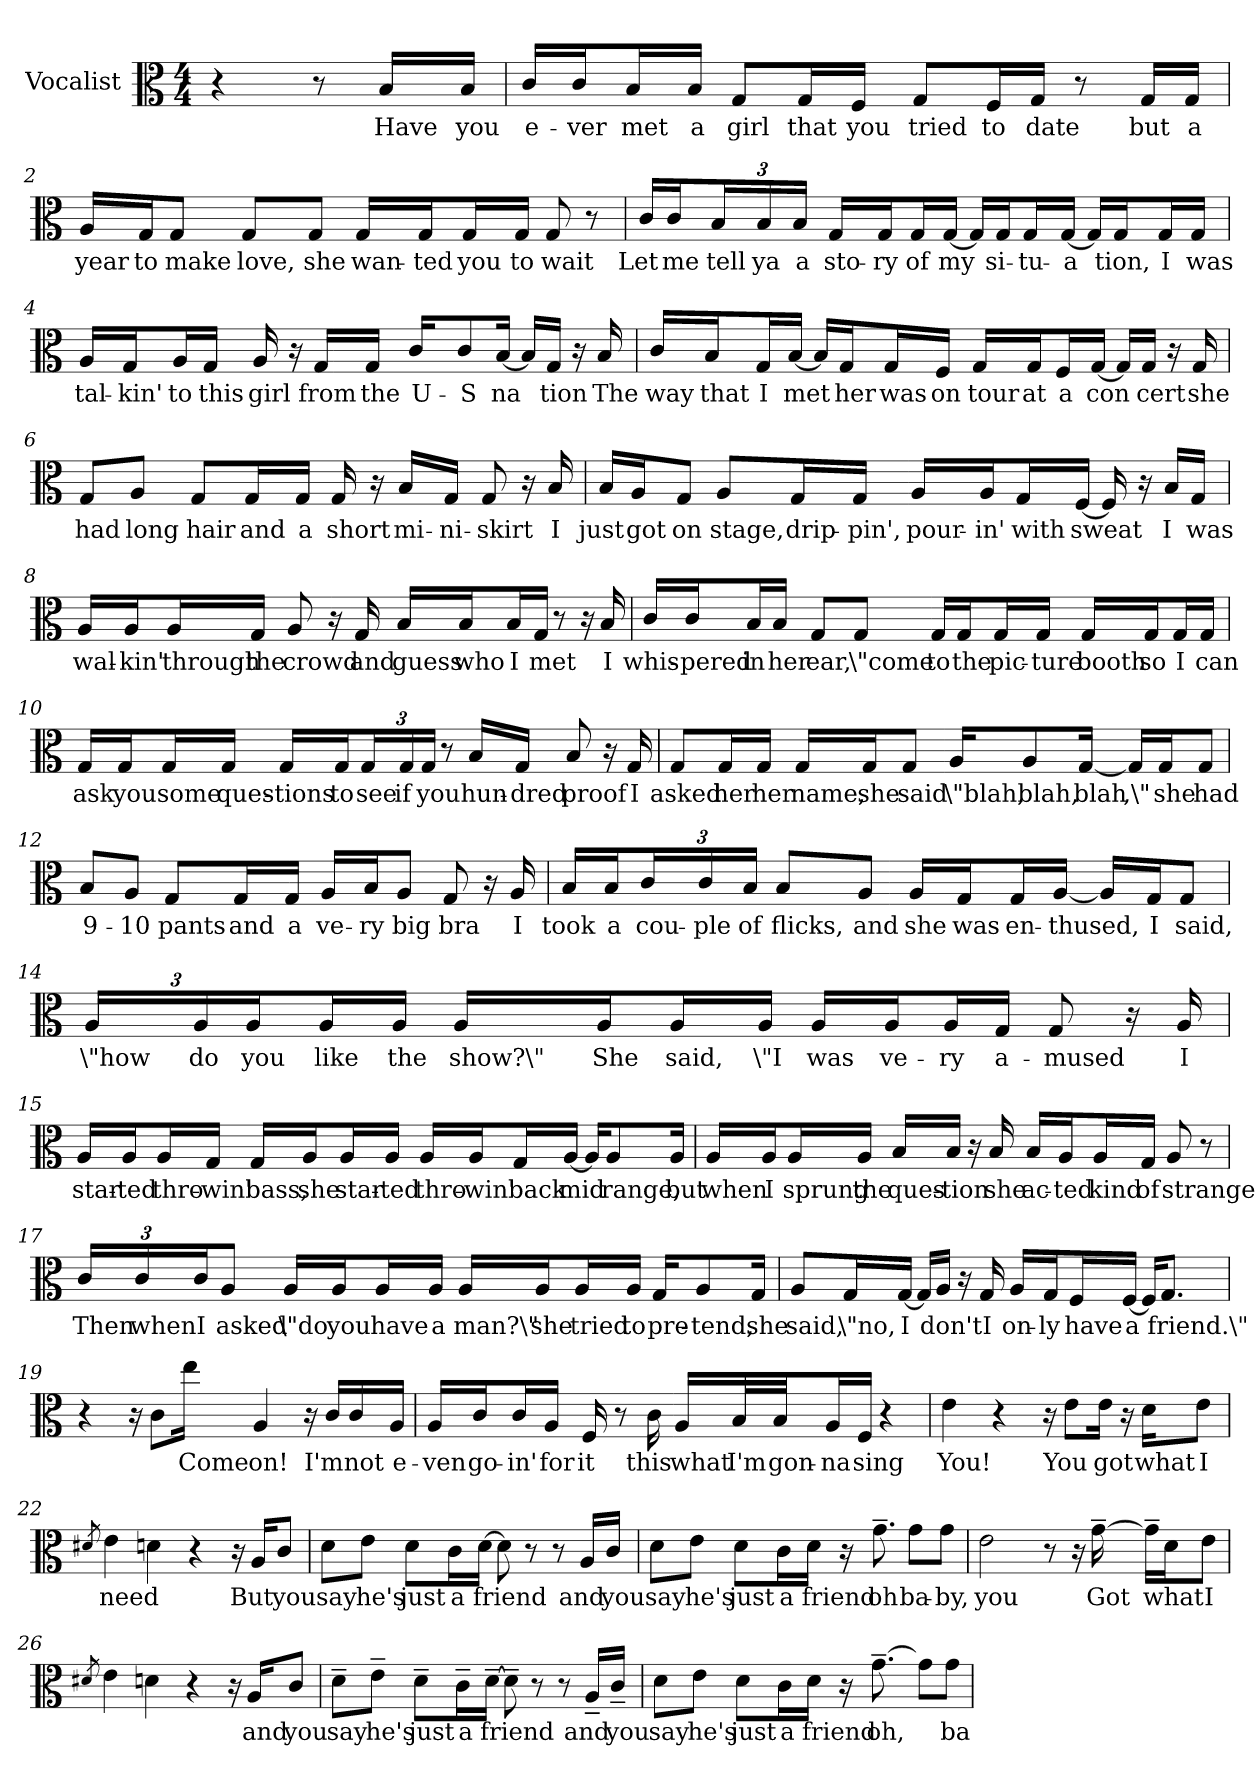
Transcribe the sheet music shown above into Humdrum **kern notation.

**kern	**text
*part1	*part1
*staff1	*staff1
*I"Vocalist	*
*clefC3	*
*M4/4	*
=	=
4r	.
8r	.
16B/LL	Have
16B/JJ	you
=1	=1
16c/LL	e-
16c/J	-ver
16B/L	met
16B/JJ	a
8G/L	girl
16G/L	that
16F/JJ	you
8G/L	tried
16F/L	to
16G/JJ	date
8r	.
16G/LL	but
16G/JJ	a
=2	=2
16A/LL	year
16G/J	to
8G/J	make
8G/L	love,
8G/J	she
16G/LL	wan-
16G/J	-ted
16G/L	you
16G/JJ	to
8G	wait
8r	.
=3	=3
16c/LL	Let
16c/J	me
24B/L	tell
24B/	ya
24B/JJ	a
16G/LL	sto-
16G/J	-ry
16G/L	of
[16G/JJ	my
16G/LL]	_
16G/J	si-
16G/L	-tu-
[16G/JJ	-a
16G/LL]	_
16G/J	tion,
16G/L	I
16G/JJ	was
=4	=4
16A/LL	tal-
16G/J	-kin'
16A/L	to
16G/JJ	this
16A	girl
16r	.
16G/LL	from
16G/JJ	the
16c/KL	U-
8c/	-S
[16B/Jk	na
16B/LL]	_
16G/JJ	tion
16r	.
16B	The
=5	=5
16c/LL	way
16B/J	that
16G/L	I
[16B/JJ	met
16B/LL]	_
16G/J	her
16G/L	was
16F/JJ	on
16G/LL	tour
16G/J	at
16F/L	a
[16G/JJ	con
16G/LL]	_
16G/JJ	cert
16r	.
16G	she
=6	=6
8G/L	had
8A/J	long
8G/L	hair
16G/L	and
16G/JJ	a
16G	short
16r	.
16B/LL	mi-
16G/JJ	-ni-
8G	-skirt
16r	.
16B	I
=7	=7
16B/LL	just
16A/J	got
8G/J	on
8A/L	stage,
16G/L	drip-
16G/JJ	-pin',
16A/LL	pour-
16A/J	-in'
16G/L	with
[16F/JJ	sweat
16F]	_
16r	.
16B/LL	I
16G/JJ	was
=8	=8
16A/LL	wal-
16A/J	-kin'
16A/L	through
16G/JJ	the
8A	crowd
16r	.
16G	and
16B/LL	guess
16B/J	who
16B/L	I
16G/JJ	met
8r	.
16r	.
16B	I
=9	=9
16c/LL	whis-
16c/J	-pered
16B/L	in
16B/JJ	her
8G/L	ear,
8G/J	\"come
16G/LL	to
16G/J	the
16G/L	pic-
16G/JJ	-ture
16G/LL	booth
16G/J	so
16G/L	I
16G/JJ	can
=10	=10
16G/LL	ask
16G/J	you
16G/L	some
16G/JJ	ques-
16G/LL	-tions
16G/J	to
24G/L	see
24G/	if
24G/JJ	you
8r	.
16B/LL	hun-
16G/JJ	-dred
8B	proof
16r	.
16G	I
=11	=11
8G/L	asked
16G/L	her
16G/JJ	her
16G/LL	name,
16G/J	she
8G/J	said
16A/KL	\"blah,
8A/	blah,
[16G/Jk	blah
16G/LL]	,\"
16G/J	she
8G/J	had
=12	=12
8B/L	9-
8A/J	-10
8G/L	pants
16G/L	and
16G/JJ	a
16A/LL	ve-
16B/J	-ry
8A/J	big
8G	bra
16r	.
16A	I
=13	=13
16B/LL	took
16B/J	a
24c/L	cou-
24c/	-ple
24B/JJ	of
8B/L	flicks,
8A/J	and
16A/LL	she
16G/J	was
16G/L	en-
[16A/JJ	-thused,
16A/LL]	_
16G/J	I
8G/J	said,
=14	=14
24A/LL	\"how
24A/	do
24A/J	you
16A/L	like
16A/JJ	the
16A/LL	show?\"
16A/J	She
16A/L	said,
16A/JJ	\"I
16A/LL	was
16A/J	ve-
16A/L	-ry
16G/JJ	a-
8G	-mused
16r	.
16A	I
=15	=15
16A/LL	star-
16A/J	-ted
16A/L	thro-
16G/JJ	-win'
16G/LL	bass,
16A/J	she
16A/L	star-
16A/JJ	-ted
16A/LL	thro-
16A/J	-win'
16G/L	back
[16A/JJ	mid
16A/KL]	_
8A/	range,
16A/Jk	but
=16	=16
16A/LL	when
16A/J	I
16A/L	sprung
16A/JJ	the
16B/LL	ques-
16B/JJ	-tion
16r	.
16B	she
16B/LL	ac-
16A/J	-ted
16A/L	kind
16G/JJ	of
8A	strange
8r	.
=17	=17
24c/LL	Then
24c/	when
24c/J	I
8A/J	asked
16A/LL	\"do
16A/J	you
16A/L	have
16A/JJ	a
16A/LL	man?\"
16A/J	she
16A/L	tried
16A/JJ	to
16G/KL	pre-
8A/	-tend,
16G/Jk	she
=18	=18
8A/L	said,
16G/L	\"no,
[16G/JJ	I
16G/LL]	_
16A/JJ	don't
16r	.
16G	I
16A/LL	on-
16G/J	-ly
16F/L	have
[16F/JJ	a
16F/KL]	_
8.G/J	friend.\"
=19	=19
4r	.
16r	.
8c\L	_
16ee\Jk	Come
4A	on!
16r	.
16c/LL	I'm
16c/	not
16A/JJ	e-
=20	=20
16A/LL	-ven
16c/J	go-
16c/L	-in'
16A/JJ	for
16F	it
8r	.
16c	this
16A/LL	what
32B/L	I'm
32B/JJ	gon-
16A/L	-na
16F/JJ	sing
4r	.
=21	=21
4e	You!
4r	.
16r	.
8e\L	You
16e\Jk	got
16r	.
16d\KL	what
8e\J	I
=22	=22
8qd#X	_
4e	need
4dn	_
4r	.
16r	.
16A/KL	But
8c/J	you
=23	=23
8d\L	say
8e\J	he's
8d\L	just
16c\L	a
[16d\JJ	friend
8d]	_
8r	.
8r	.
16A/LL	and
16c/JJ	you
=24	=24
8d\L	say
8e\J	he's
8d\L	just
16c\L	a
16d\JJ	friend
16r	.
8.g~	oh
8g\L	ba-
8g\J	-by,
=25	=25
2e	you
8r	.
16r	.
[16g~	Got
16g~\LL]	_
16d\J	what
8e\J	I
=26	=26
8qd#X	_
4e	_
4dn	_
4r	.
16r	.
16A/KL	and
8c/J	you
=27	=27
8d~\L	say
8e~\J	he's
8d~\L	just
16c~\L	a
[16d~\JJ	friend
8d~]	_
8r	.
8r	.
16A~/LL	and
16c~/JJ	you
=28	=28
8d\L	say
8e\J	he's
8d\L	just
16c\L	a
16d\JJ	friend
16r	.
[8.g~	oh,
8g\L]	_
8g\J	ba
=	=
*-	*-
